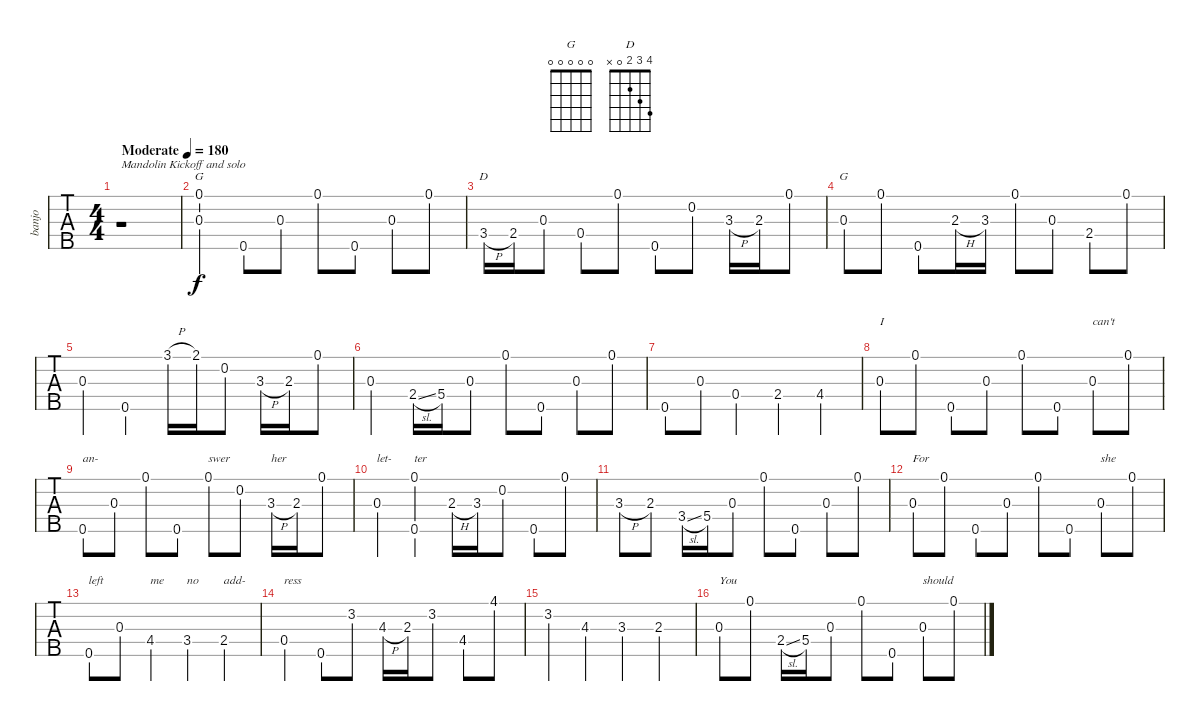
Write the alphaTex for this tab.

\track ("banjo" "banjo") {instrument banjo}
\staff {tabs}
\tuning (D4 B3 G3 D3 G4) {hide}
\displaytranspose 12
\chord ("G" 0 x 0 x x)
\chord ("D" 4 3 2 0 x)
\chord ("G" 0 0 0 0 0)
\ts (4 4)
\tempo (180 "Moderate")
\clef g2
\ks c
r.1{txt "Mandolin Kickoff and solo" dy f instrument banjo} |
(0.1 0.3).4{ch "G"} 0.5.8 0.3.8 0.1.8 0.5.8 0.3.8 0.1.8 |
3.4{h}.16{ch "D"} 2.4.16 0.3.8 0.4.8 0.1.8 0.5.8 0.2.8 3.3{h}.16 2.3.16 0.1.8 |
0.3.8{ch "G"} 0.1.8 0.5.8 2.3{h}.16 3.3.16 0.1.8 0.3.8 2.4.8 0.1.8 |
0.3.4 0.5.4 3.1{h}.16 2.1.16 0.2.8 3.3{h}.16 2.3.16 0.1.8 |
0.3.4 2.4{sl}.16 5.4.16 0.3.8 0.1.8 0.5.8 0.3.8 0.1.8 |
0.5.8 0.3.8 0.4.4 2.4.4 4.4.4 |
0.3.8{txt "I"} 0.1.8 0.5.8 0.3.8 0.1.8 0.5.8 0.3.8{txt "can't"} 0.1.8 |
0.5.8{txt "an-"} 0.3.8 0.1.8 0.5.8 0.1.8{txt "swer"} 0.2.8 3.3{h}.16{txt "her"} 2.3.16 0.1.8 |
0.3.4{txt "let-"} (0.1 0.5).4{txt "ter"} 2.3{h}.16 3.3.16 0.2.8 0.5.8 0.1.8 |
3.3{h}.8 2.3.8 3.4{sl}.16 5.4.16 0.3.8 0.1.8 0.5.8 0.3.8 0.1.8 |
0.3.8{txt "For"} 0.1.8 0.5.8 0.3.8 0.1.8 0.5.8 0.3.8{txt "she"} 0.1.8 |
0.5.8{txt "left"} 0.3.8 4.4.4{txt "me"} 3.4.4{txt "no"} 2.4.4{txt "add-"} |
0.4.4{txt "ress"} 0.5.8 3.2.8 4.3{h}.16 2.3.16 3.2.8 4.4.8 4.1.8 |
3.2.4 4.3.4 3.3.4 2.3.4 |
0.3.8{txt "You"} 0.1.8 2.4{sl}.16 5.4.16 0.3.8 0.1.8 0.5.8 0.3.8{txt "should"} 0.1.8
